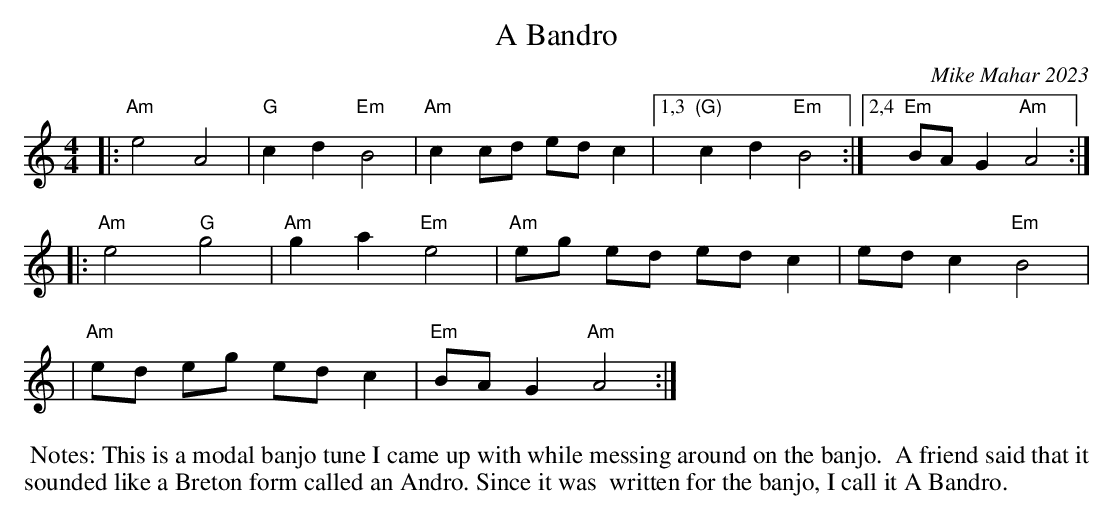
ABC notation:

X:1
T: A Bandro
C: Mike Mahar 2023
M: 4/4
L: 1/8
K: Am
|:\
"Am"e4 A4 | "G"c2 d2 "Em"B4 | "Am"c2 cd ed c2 |[1,3 "(G)"c2 d2 "Em"B4 \
                                             :|[2,4 "Em"BA G2 "Am"A4 :|
|:\
"Am"e4 "G"g4 | "Am"g2 a2 "Em"e4 | "Am"eg ed ed c2 | ed c2 "Em"B4 |
                                | "Am"ed eg ed c2 | "Em"BA G2 "Am"A4 :|
